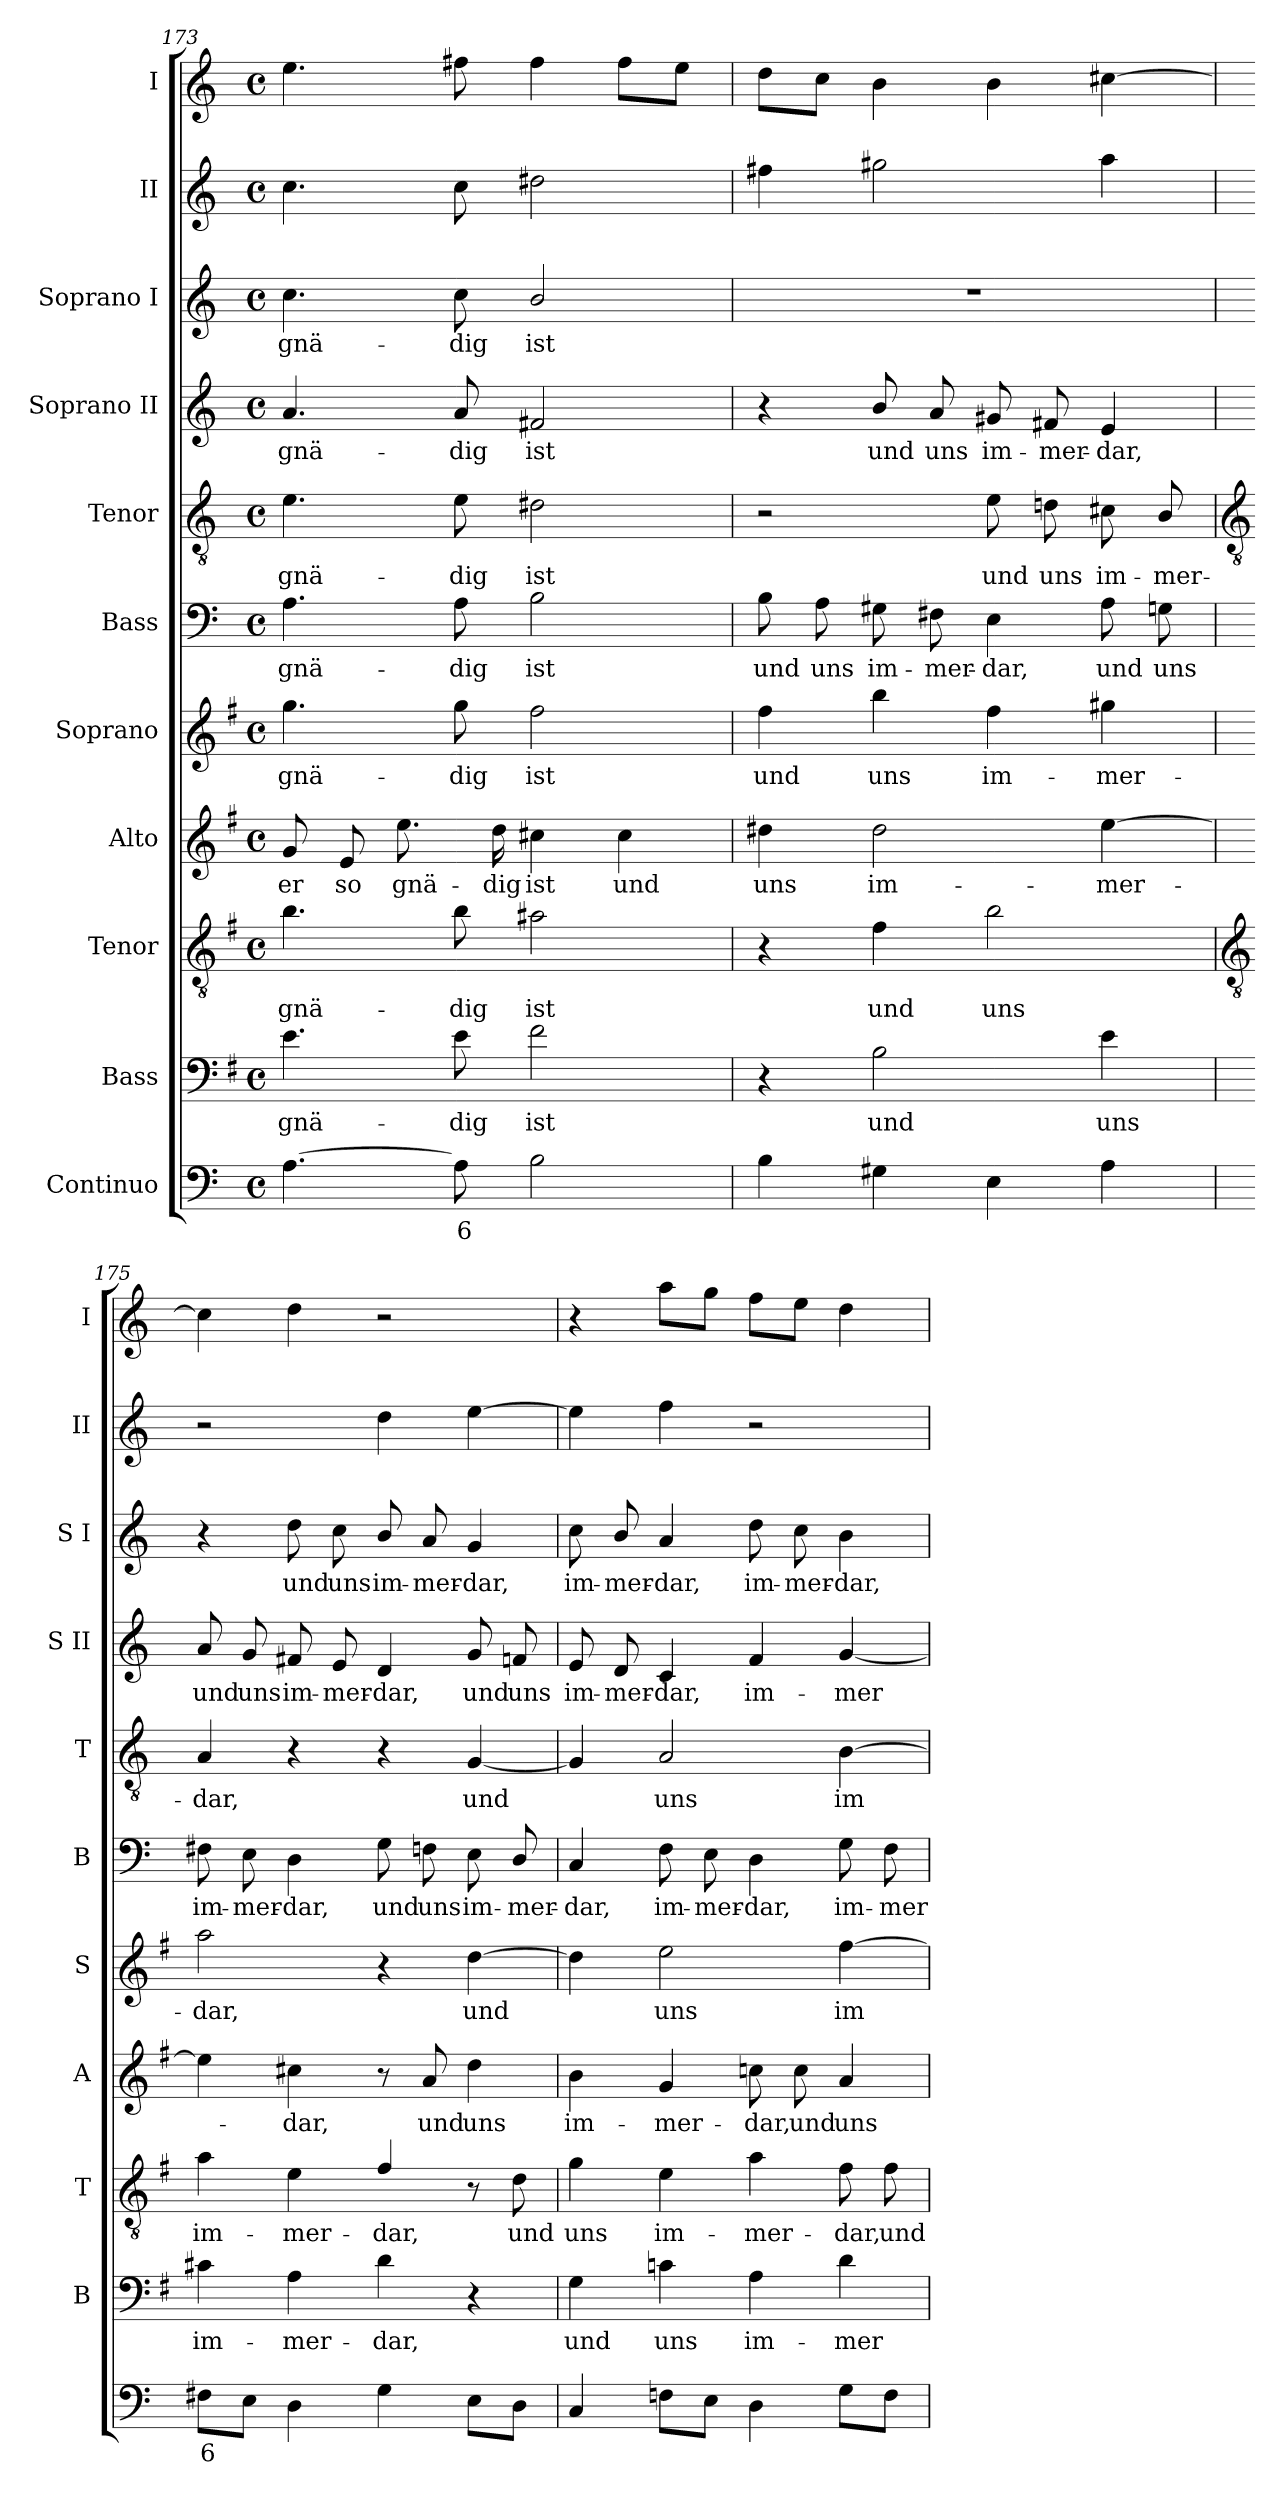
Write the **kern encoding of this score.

**kern	**text	**kern	**text	**kern	**text	**kern	**text	**kern	**text	**kern	**text	**kern	**text	**kern	**text	**kern	**text	**kern	**kern
*part11	*part11	*part10	*part10	*part9	*part9	*part8	*part8	*part7	*part7	*part6	*part6	*part5	*part5	*part4	*part4	*part3	*part3	*part2	*part1
*staff11	*staff11	*staff10	*staff10	*staff9	*staff9	*staff8	*staff8	*staff7	*staff7	*staff6	*staff6	*staff5	*staff5	*staff4	*staff4	*staff3	*staff3	*staff2	*staff1
*I"Continuo	*	*I"Bass	*	*I"Tenor	*	*I"Alto	*	*I"Soprano	*	*I"Bass	*	*I"Tenor	*	*I"Soprano II	*	*I"Soprano I	*	*I"II	*I"I
*	*	*I'B	*	*I'T	*	*I'A	*	*I'S	*	*I'B	*	*I'T	*	*I'S II	*	*I'S I	*	*I'II	*I'I
*clefF4	*	*clefF4	*	*clefGv2	*	*clefG2	*	*clefG2	*	*clefF4	*	*clefGv2	*	*clefG2	*	*clefG2	*	*clefG2	*clefG2
*	*	*ITrd4c7	*	*ITrd4c7	*	*ITrd4c7	*	*ITrd4c7	*	*	*	*	*	*	*	*	*	*	*
*k[]	*	*k[]	*	*k[]	*	*k[]	*	*k[]	*	*k[]	*	*k[]	*	*k[]	*	*k[]	*	*k[]	*k[]
*C:	*	*C:	*	*C:	*	*C:	*	*C:	*	*C:	*	*C:	*	*C:	*	*C:	*	*C:	*C:
*M4/4	*	*M4/4	*	*M4/4	*	*M4/4	*	*M4/4	*	*M4/4	*	*M4/4	*	*M4/4	*	*M4/4	*	*M4/4	*M4/4
*met(c)	*	*met(c)	*	*met(c)	*	*met(c)	*	*met(c)	*	*met(c)	*	*met(c)	*	*met(c)	*	*met(c)	*	*met(c)	*met(c)
=173	=173	=173	=173	=173	=173	=173	=173	=173	=173	=173	=173	=173	=173	=173	=173	=173	=173	=173	=173
!	!	!	!LO:LY:b	!	!LO:LY:b	!	!LO:LY:b	!	!LO:LY:b	!	!LO:LY:b	!	!LO:LY:b	!	!LO:LY:b	!	!LO:LY:b	!	!
[4.A	.	4.A	gnä-	4.e	gnä-	8c	er	4.cc	gnä-	4.A	gnä-	4.e	gnä-	4.a	gnä-	4.cc	gnä-	4.cc	4.ee
!	!	!	!	!	!	!	!LO:LY:b	!	!	!	!	!	!	!	!	!	!	!	!
.	.	.	.	.	.	8A	so	.	.	.	.	.	.	.	.	.	.	.	.
!	!	!	!	!	!	!	!LO:LY:b	!	!	!	!	!	!	!	!	!	!	!	!
.	.	.	.	.	.	8.a	gnä-	.	.	.	.	.	.	.	.	.	.	.	.
!	!LO:LY:b	!	!LO:LY:b	!	!LO:LY:b	!	!	!	!LO:LY:b	!	!LO:LY:b	!	!LO:LY:b	!	!LO:LY:b	!	!LO:LY:b	!	!
8AL]	6	8A	-dig	8e	-dig	.	.	8cc	-dig	8A	-dig	8e	-dig	8a	-dig	8cc	-dig	8cc	8ff#X
!	!	!	!	!	!	!	!LO:LY:b	!	!	!	!	!	!	!	!	!	!	!	!
.	.	.	.	.	.	16g	-dig	.	.	.	.	.	.	.	.	.	.	.	.
!	!	!	!LO:LY:b	!	!LO:LY:b	!	!LO:LY:b	!	!LO:LY:b	!	!LO:LY:b	!	!LO:LY:b	!	!LO:LY:b	!	!LO:LY:b	!	!
2B	.	2B	ist	2d#X	ist	4f#X	ist	2b	ist	2B	ist	2d#X	ist	2f#X	ist	2b/	ist	2dd#X	4ff#
!	!	!	!	!	!	!	!LO:LY:b	!	!	!	!	!	!	!	!	!	!	!	!
.	.	.	.	.	.	4f#	und	.	.	.	.	.	.	.	.	.	.	.	8ff#L
.	.	.	.	.	.	.	.	.	.	.	.	.	.	.	.	.	.	.	8eeJ
=174	=174	=174	=174	=174	=174	=174	=174	=174	=174	=174	=174	=174	=174	=174	=174	=174	=174	=174	=174
!	!	!	!	!	!	!	!LO:LY:b	!	!LO:LY:b	!	!LO:LY:b	!	!	!	!	!	!	!	!
4B	.	4r	.	4r	.	4g#X	uns	4b	und	8B	und	2r	.	4r	.	1r	.	4ff#X	8ddL
!	!	!	!	!	!	!	!	!	!	!	!LO:LY:b	!	!	!	!	!	!	!	!
.	.	.	.	.	.	.	.	.	.	8A	uns	.	.	.	.	.	.	.	8ccJ
!	!	!	!LO:LY:b	!	!LO:LY:b	!	!LO:LY:b	!	!LO:LY:b	!	!LO:LY:b	!	!	!	!LO:LY:b	!	!	!	!
4G#X	.	2E	und	4B	und	2g#	im-	4ee	uns	8G#X	im-	.	.	8b/	und	.	.	2gg#X	4b
!	!	!	!	!	!	!	!	!	!	!	!LO:LY:b	!	!	!	!LO:LY:b	!	!	!	!
.	.	.	.	.	.	.	.	.	.	8F#X	-mer-	.	.	8a	uns	.	.	.	.
!	!	!	!	!	!LO:LY:b	!	!	!	!LO:LY:b	!	!LO:LY:b	!	!LO:LY:b	!	!LO:LY:b	!	!	!	!
4E	.	.	.	2e	uns	.	.	4b	im-	4E	-dar,	8e	und	8g#X	im-	.	.	.	4b
!	!	!	!	!	!	!	!	!	!	!	!	!	!LO:LY:b	!	!LO:LY:b	!	!	!	!
.	.	.	.	.	.	.	.	.	.	.	.	8dn	uns	8f#X	-mer-	.	.	.	.
!	!	!	!LO:LY:b	!	!	!	!LO:LY:b	!	!LO:LY:b	!	!LO:LY:b	!	!LO:LY:b	!	!LO:LY:b	!	!	!	!
4A	.	4A	uns	.	.	[4a	-mer-	4cc#X	-mer-	8A	und	8c#X	im-	4e	-dar,	.	.	4aa	[4cc#X
!	!	!	!	!	!	!	!	!	!	!	!LO:LY:b	!	!LO:LY:b	!	!	!	!	!	!
.	.	.	.	.	.	.	.	.	.	8Gn	uns	8B/	-mer-	.	.	.	.	.	.
!!LO:LB:g=z
=175	=175	=175	=175	=175	=175	=175	=175	=175	=175	=175	=175	=175	=175	=175	=175	=175	=175	=175	=175
*	*	*	*	*clefGv2	*	*	*	*	*	*	*	*clefGv2	*	*	*	*	*	*	*
!	!LO:LY:b	!	!LO:LY:b	!	!LO:LY:b	!	!	!	!LO:LY:b	!	!LO:LY:b	!	!LO:LY:b	!	!LO:LY:b	!	!	!	!
8F#XL	6	4F#X	im-	4d	im-	4a]	.	2dd	-dar,	8F#X	im-	4A	-dar,	8a	und	4r	.	2r	4cc#]
!	!	!	!	!	!	!	!	!	!	!	!LO:LY:b	!	!	!	!LO:LY:b	!	!	!	!
8EJ	.	.	.	.	.	.	.	.	.	8E	-mer-	.	.	8g	uns	.	.	.	.
!	!	!	!LO:LY:b	!	!LO:LY:b	!	!LO:LY:b	!	!	!	!LO:LY:b	!	!	!	!LO:LY:b	!	!LO:LY:b	!	!
4D	.	4D	-mer-	4A	-mer-	4f#X	dar,	.	.	4D	-dar,	4r	.	8f#X	im-	8dd	und	.	4dd
!	!	!	!	!	!	!	!	!	!	!	!	!	!	!	!LO:LY:b	!	!LO:LY:b	!	!
.	.	.	.	.	.	.	.	.	.	.	.	.	.	8e	-mer-	8cc	uns	.	.
!	!	!	!LO:LY:b	!	!LO:LY:b	!	!	!	!	!	!LO:LY:b	!	!	!	!LO:LY:b	!	!LO:LY:b	!	!
4G	.	4G	-dar,	4B/	-dar,	8r	.	4r	.	8G	und	4r	.	4d	-dar,	8b/	im-	4dd	2r
!	!	!	!	!	!	!	!LO:LY:b	!	!	!	!LO:LY:b	!	!	!	!	!	!LO:LY:b	!	!
.	.	.	.	.	.	8d	und	.	.	8Fn	uns	.	.	.	.	8a	-mer-	.	.
!	!	!	!	!	!	!	!LO:LY:b	!	!LO:LY:b	!	!LO:LY:b	!	!LO:LY:b	!	!LO:LY:b	!	!LO:LY:b	!	!
8EL	.	4r	.	8r	.	4g	uns	[4g	und	8E	im-	[4G	und	8g	und	4g	-dar,	[4ee	.
!	!	!	!	!	!LO:LY:b	!	!	!	!	!	!LO:LY:b	!	!	!	!LO:LY:b	!	!	!	!
8DJ	.	.	.	8G	und	.	.	.	.	8D/	-mer-	.	.	8fn	uns	.	.	.	.
=176	=176	=176	=176	=176	=176	=176	=176	=176	=176	=176	=176	=176	=176	=176	=176	=176	=176	=176	=176
!	!	!	!LO:LY:b	!	!LO:LY:b	!	!LO:LY:b	!	!	!	!LO:LY:b	!	!	!	!LO:LY:b	!	!LO:LY:b	!	!
4C	.	4C	und	4c	uns	4e	im-	4g]	.	4C	-dar,	4G]	.	8e	im-	8cc	im-	4ee]	4r
!	!	!	!	!	!	!	!	!	!	!	!	!	!	!	!LO:LY:b	!	!LO:LY:b	!	!
.	.	.	.	.	.	.	.	.	.	.	.	.	.	8d	-mer-	8b/	-mer-	.	.
!	!	!	!LO:LY:b	!	!LO:LY:b	!	!LO:LY:b	!	!LO:LY:b	!	!LO:LY:b	!	!LO:LY:b	!	!LO:LY:b	!	!LO:LY:b	!	!
8FnL	.	4Fn	uns	4A	im-	4c	-mer-	2a	uns	8F	im-	2A	uns	4c	-dar,	4a	-dar,	4ff	8aaL
!	!	!	!	!	!	!	!	!	!	!	!LO:LY:b	!	!	!	!	!	!	!	!
8EJ	.	.	.	.	.	.	.	.	.	8E	-mer-	.	.	.	.	.	.	.	8ggJ
!	!	!	!LO:LY:b	!	!LO:LY:b	!	!LO:LY:b	!	!	!	!LO:LY:b	!	!	!	!LO:LY:b	!	!LO:LY:b	!	!
4D	.	4D	im-	4d	-mer-	8fn	-dar,	.	.	4D	-dar,	.	.	4f	im-	8dd	im-	2r	8ffL
!	!	!	!	!	!	!	!LO:LY:b	!	!	!	!	!	!	!	!	!	!LO:LY:b	!	!
.	.	.	.	.	.	8f	und	.	.	.	.	.	.	.	.	8cc	-mer-	.	8eeJ
!	!	!	!LO:LY:b	!	!LO:LY:b	!	!LO:LY:b	!	!LO:LY:b	!	!LO:LY:b	!	!LO:LY:b	!	!LO:LY:b	!	!LO:LY:b	!	!
8GL	.	4G	-mer-	8B	-dar,	4d	uns	[4b	im-	8G	im-	[4B	im-	[4g	-mer-	4b	-dar,	.	4dd
!	!	!	!	!	!LO:LY:b	!	!	!	!	!	!LO:LY:b	!	!	!	!	!	!	!	!
8FJ	.	.	.	8B	und	.	.	.	.	8F	-mer-	.	.	.	.	.	.	.	.
=	=	=	=	=	=	=	=	=	=	=	=	=	=	=	=	=	=	=	=
*-	*-	*-	*-	*-	*-	*-	*-	*-	*-	*-	*-	*-	*-	*-	*-	*-	*-	*-	*-
